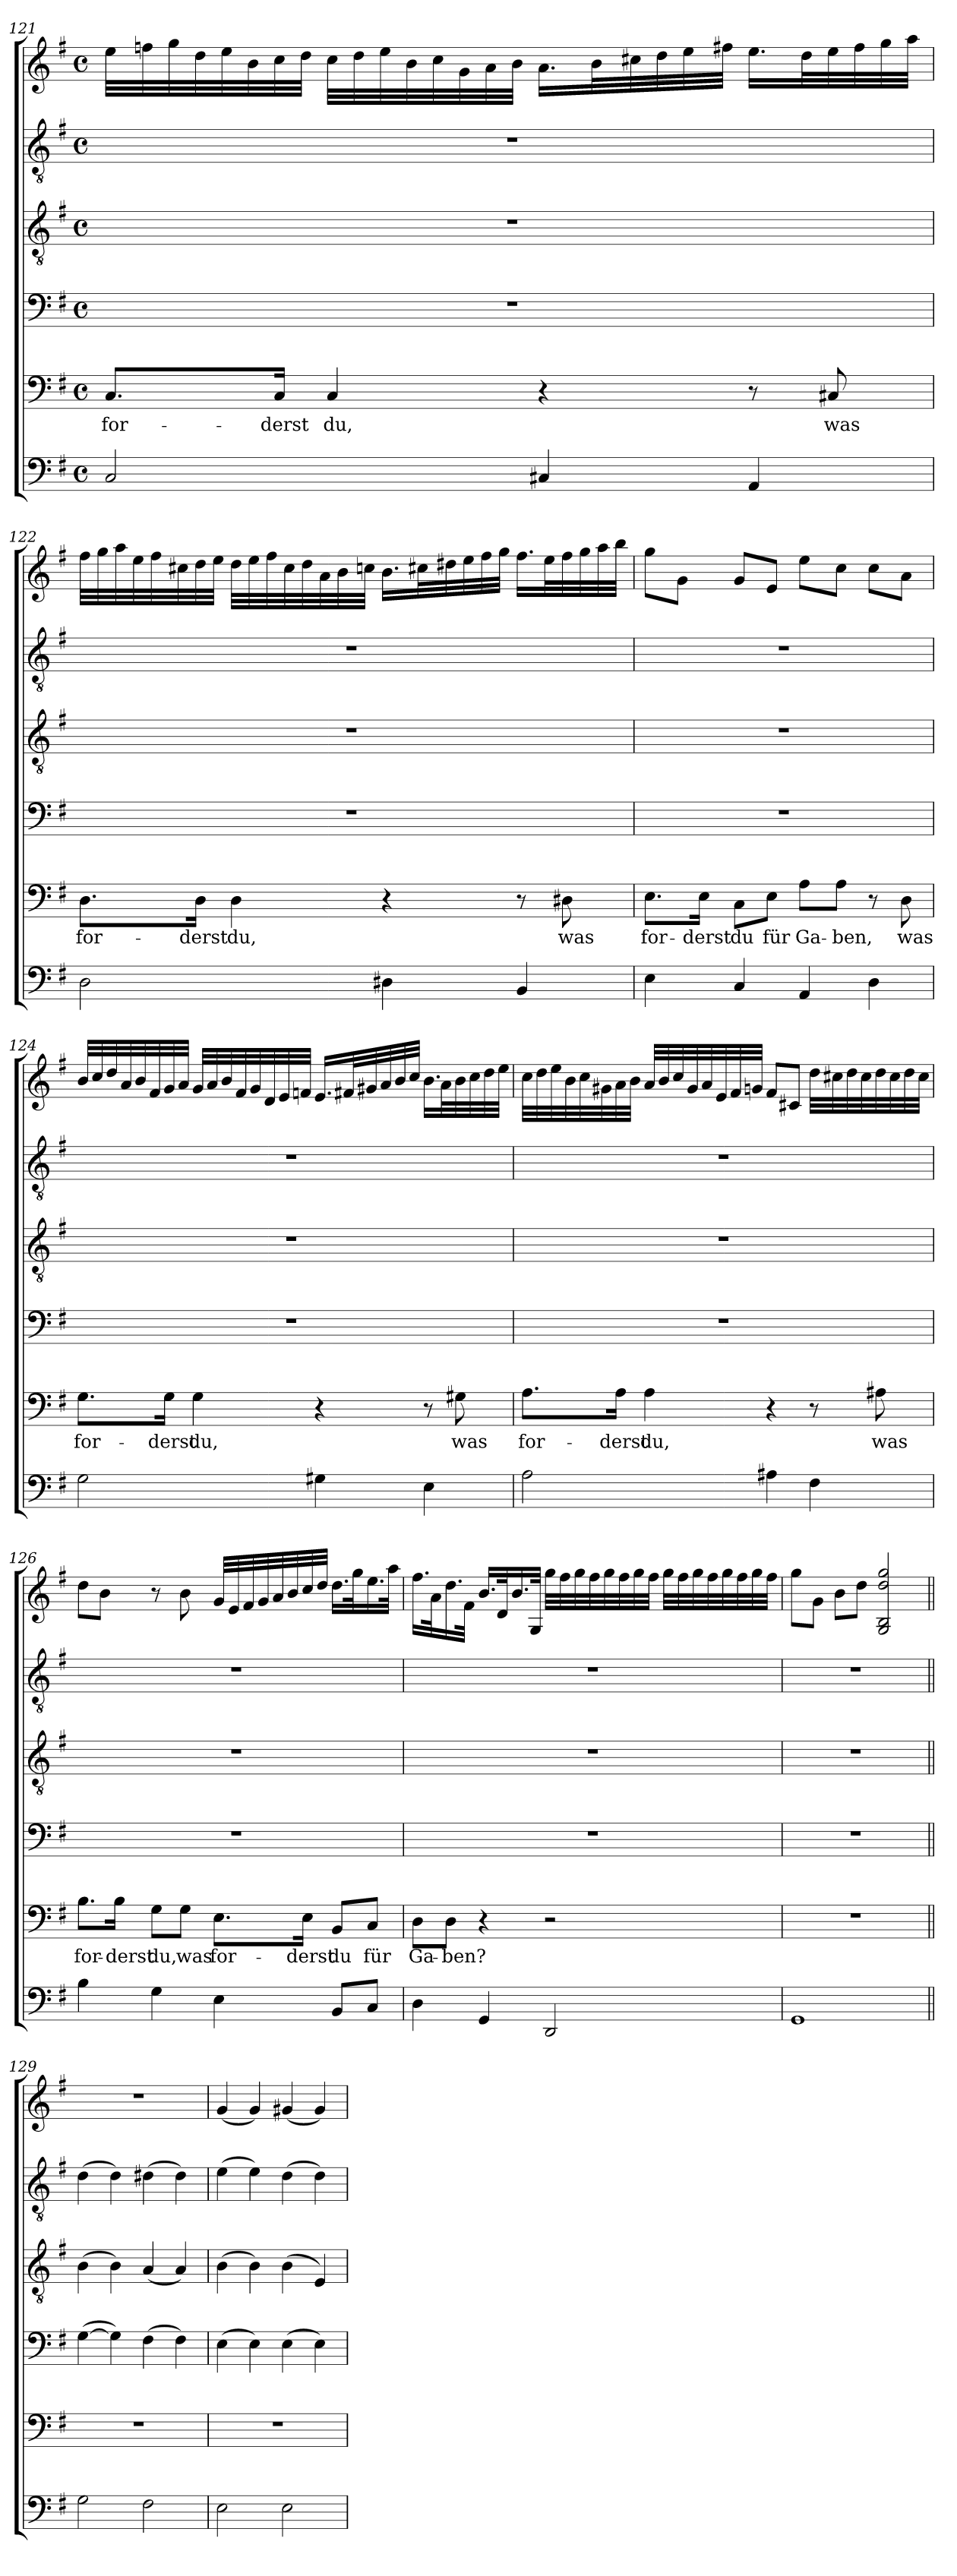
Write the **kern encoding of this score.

**kern	**kern	**text	**kern	**kern	**kern	**kern
*part6	*part5	*part5	*part4	*part3	*part2	*part1
*staff6	*staff5	*staff5	*staff4	*staff3	*staff2	*staff1
*clefF4	*clefF4	*	*clefF4	*clefGv2	*clefGv2	*clefG2
*k[f#]	*k[f#]	*	*k[f#]	*k[f#]	*k[f#]	*k[f#]
*e:	*e:	*	*e:	*e:	*e:	*e:
*M4/4	*M4/4	*	*M4/4	*M4/4	*M4/4	*M4/4
*met(c)	*met(c)	*	*met(c)	*met(c)	*met(c)	*met(c)
=121	=121	=121	=121	=121	=121	=121
!	!	!LO:LY:b	!	!	!	!
2C/	8.C/L	for-	1r	1r	1r	32ee\LLL
.	.	.	.	.	.	32ffn\
.	.	.	.	.	.	32gg\
.	.	.	.	.	.	32dd\
.	.	.	.	.	.	32ee\
.	.	.	.	.	.	32b\
!	!	!LO:LY:b	!	!	!	!
.	16C/Jk	-derst	.	.	.	32cc\
.	.	.	.	.	.	32dd\JJJ
!	!	!LO:LY:b	!	!	!	!
.	4C/	du,	.	.	.	32cc\LLL
.	.	.	.	.	.	32dd\
.	.	.	.	.	.	32ee\
.	.	.	.	.	.	32b\
.	.	.	.	.	.	32cc\
.	.	.	.	.	.	32g\
.	.	.	.	.	.	32a\
.	.	.	.	.	.	32b\JJJ
4C#X/	4r	.	.	.	.	16.a\LL
.	.	.	.	.	.	32b\L
.	.	.	.	.	.	32cc#X\
.	.	.	.	.	.	32dd\
.	.	.	.	.	.	32ee\
.	.	.	.	.	.	32ff#X\JJJ
4AA/	8r	.	.	.	.	16.ee\LL
.	.	.	.	.	.	32dd\L
!	!	!LO:LY:b	!	!	!	!
.	8C#X/	was	.	.	.	32ee\
.	.	.	.	.	.	32ff#\
.	.	.	.	.	.	32gg\
.	.	.	.	.	.	32aa\JJJ
!!LO:LB:g=z
=122	=122	=122	=122	=122	=122	=122
!	!	!LO:LY:b	!	!	!	!
2D\	8.D\L	for-	1r	1r	1r	32ff#\LLL
.	.	.	.	.	.	32gg\
.	.	.	.	.	.	32aa\
.	.	.	.	.	.	32ee\
.	.	.	.	.	.	32ff#\
.	.	.	.	.	.	32cc#X\
!	!	!LO:LY:b	!	!	!	!
.	16D\Jk	-derst	.	.	.	32dd\
.	.	.	.	.	.	32ee\JJJ
!	!	!LO:LY:b	!	!	!	!
.	4D\	du,	.	.	.	32dd\LLL
.	.	.	.	.	.	32ee\
.	.	.	.	.	.	32ff#\
.	.	.	.	.	.	32cc#\
.	.	.	.	.	.	32dd\
.	.	.	.	.	.	32a\
.	.	.	.	.	.	32b\
.	.	.	.	.	.	32ccn\JJJ
4D#X\	4r	.	.	.	.	16.b\LL
.	.	.	.	.	.	32cc#X\L
.	.	.	.	.	.	32dd#X\
.	.	.	.	.	.	32ee\
.	.	.	.	.	.	32ff#\
.	.	.	.	.	.	32gg\JJJ
4BB/	8r	.	.	.	.	16.ff#\LL
.	.	.	.	.	.	32ee\L
!	!	!LO:LY:b	!	!	!	!
.	8D#X\	was	.	.	.	32ff#\
.	.	.	.	.	.	32gg\
.	.	.	.	.	.	32aa\
.	.	.	.	.	.	32bb\JJJ
=123	=123	=123	=123	=123	=123	=123
!	!	!LO:LY:b	!	!	!	!
4E\	8.E\L	for-	1r	1r	1r	8gg\L
.	.	.	.	.	.	8g\J
!	!	!LO:LY:b	!	!	!	!
.	16E\Jk	-derst	.	.	.	.
!	!	!LO:LY:b	!	!	!	!
4C/	8C\L	du	.	.	.	8g/L
!	!	!LO:LY:b	!	!	!	!
.	8E\J	für	.	.	.	8e/J
!	!	!LO:LY:b	!	!	!	!
4AA/	8A\L	Ga-	.	.	.	8ee\L
!	!	!LO:LY:b	!	!	!	!
.	8A\J	-ben,	.	.	.	8cc\J
4D\	8r	.	.	.	.	8cc\L
!	!	!LO:LY:b	!	!	!	!
.	8D\	was	.	.	.	8a\J
!!LO:PB:g=z
=124	=124	=124	=124	=124	=124	=124
!	!	!LO:LY:b	!	!	!	!
2G\	8.G\L	for-	1r	1r	1r	32b/LLL
.	.	.	.	.	.	32cc/
.	.	.	.	.	.	32dd/
.	.	.	.	.	.	32a/
.	.	.	.	.	.	32b/
.	.	.	.	.	.	32f#/
!	!	!LO:LY:b	!	!	!	!
.	16G\Jk	-derst	.	.	.	32g/
.	.	.	.	.	.	32a/JJJ
!	!	!LO:LY:b	!	!	!	!
.	4G\	du,	.	.	.	32g/LLL
.	.	.	.	.	.	32a/
.	.	.	.	.	.	32b/
.	.	.	.	.	.	32f#/
.	.	.	.	.	.	32g/
.	.	.	.	.	.	32d/
.	.	.	.	.	.	32e/
.	.	.	.	.	.	32fn/JJJ
4G#X\	4r	.	.	.	.	16.e/LL
.	.	.	.	.	.	32f#X/L
.	.	.	.	.	.	32g#X/
.	.	.	.	.	.	32a/
.	.	.	.	.	.	32b/
.	.	.	.	.	.	32cc/JJJ
4E\	8r	.	.	.	.	16.b\LL
.	.	.	.	.	.	32a\L
!	!	!LO:LY:b	!	!	!	!
.	8G#X\	was	.	.	.	32b\
.	.	.	.	.	.	32cc\
.	.	.	.	.	.	32dd\
.	.	.	.	.	.	32ee\JJJ
=125	=125	=125	=125	=125	=125	=125
!	!	!LO:LY:b	!	!	!	!
2A\	8.A\L	for-	1r	1r	1r	32cc\LLL
.	.	.	.	.	.	32dd\
.	.	.	.	.	.	32ee\
.	.	.	.	.	.	32b\
.	.	.	.	.	.	32cc\
.	.	.	.	.	.	32g#X\
!	!	!LO:LY:b	!	!	!	!
.	16A\Jk	-derst	.	.	.	32a\
.	.	.	.	.	.	32b\JJJ
!	!	!LO:LY:b	!	!	!	!
.	4A\	du,	.	.	.	32a/LLL
.	.	.	.	.	.	32b/
.	.	.	.	.	.	32cc/
.	.	.	.	.	.	32g#/
.	.	.	.	.	.	32a/
.	.	.	.	.	.	32e/
.	.	.	.	.	.	32f#/
.	.	.	.	.	.	32gn/JJJ
4A#X\	4r	.	.	.	.	8f#/L
.	.	.	.	.	.	8c#X/J
4F#\	8r	.	.	.	.	32dd\LLL
.	.	.	.	.	.	32cc#X\
.	.	.	.	.	.	32dd\
.	.	.	.	.	.	32cc#\
!	!	!LO:LY:b	!	!	!	!
.	8A#X\	was	.	.	.	32dd\
.	.	.	.	.	.	32cc#\
.	.	.	.	.	.	32dd\
.	.	.	.	.	.	32cc#\JJJ
!!LO:LB:g=z
=126	=126	=126	=126	=126	=126	=126
!	!	!LO:LY:b	!	!	!	!
4B\	8.B\L	for-	1r	1r	1r	8dd\L
.	.	.	.	.	.	8b\J
!	!	!LO:LY:b	!	!	!	!
.	16B\Jk	-derst	.	.	.	.
!	!	!LO:LY:b	!	!	!	!
4G\	8G\L	du,	.	.	.	8r
!	!	!LO:LY:b	!	!	!	!
.	8G\J	was	.	.	.	8b\
!	!	!LO:LY:b	!	!	!	!
4E\	8.E\L	for-	.	.	.	32g/LLL
.	.	.	.	.	.	32e/
.	.	.	.	.	.	32f#/
.	.	.	.	.	.	32g/
.	.	.	.	.	.	32a/
.	.	.	.	.	.	32b/
!	!	!LO:LY:b	!	!	!	!
.	16E\Jk	-derst	.	.	.	32cc/
.	.	.	.	.	.	32dd/JJJ
!	!	!LO:LY:b	!	!	!	!
8BB/L	8BB/L	du	.	.	.	16.dd\LL
.	.	.	.	.	.	32gg\k
!	!	!LO:LY:b	!	!	!	!
8C/J	8C/J	für	.	.	.	16.ee\
.	.	.	.	.	.	32aa\JJk
=127	=127	=127	=127	=127	=127	=127
!	!	!LO:LY:b	!	!	!	!
4D\	8D\L	Ga-	1r	1r	1r	16.ff#\LL
.	.	.	.	.	.	32a\k
!	!	!LO:LY:b	!	!	!	!
.	8D\J	-ben?	.	.	.	16.dd\
.	.	.	.	.	.	32f#\JJk
4GG/	4r	.	.	.	.	16.b/LL
.	.	.	.	.	.	32d/k
.	.	.	.	.	.	16.b/
.	.	.	.	.	.	32G/JJk
2DD/	2r	.	.	.	.	32gg\LLL
.	.	.	.	.	.	32ff#\
.	.	.	.	.	.	32gg\
.	.	.	.	.	.	32ff#\
.	.	.	.	.	.	32gg\
.	.	.	.	.	.	32ff#\
.	.	.	.	.	.	32gg\
.	.	.	.	.	.	32ff#\JJJ
.	.	.	.	.	.	32gg\LLL
.	.	.	.	.	.	32ff#\
.	.	.	.	.	.	32gg\
.	.	.	.	.	.	32ff#\
.	.	.	.	.	.	32gg\
.	.	.	.	.	.	32ff#\
.	.	.	.	.	.	32gg\
.	.	.	.	.	.	32ff#\JJJ
!!LO:LB:g=z
=128	=128	=128	=128	=128	=128	=128
1GG	1r	.	1r	1r	1r	8gg\L
.	.	.	.	.	.	8g\J
.	.	.	.	.	.	8b\L
.	.	.	.	.	.	8dd\J
.	.	.	.	.	.	2G/ 2B/ 2dd/ 2gg/
=129||	=129||	=129||	=129||	=129||	=129||	=129||
2G\	1r	.	(>[4G\	(>4B\	(>4d\	1r
.	.	.	4G\])	4B\)	4d\)	.
2F#\	.	.	(>4F#\	(<4A/	(>4d#X\	.
.	.	.	4F#\)	4A/)	4d#\)	.
=130	=130	=130	=130	=130	=130	=130
2E\	1r	.	(>4E\	(>4B\	(>4e\	(<4g/
.	.	.	4E\)	4B\)	4e\)	4g/)
2E\	.	.	(>4E\	(>4B\	(>4d\	(<4g#X/
.	.	.	4E\)	4E/)	4d\)	4g#/)
=	=	=	=	=	=	=
*-	*-	*-	*-	*-	*-	*-
